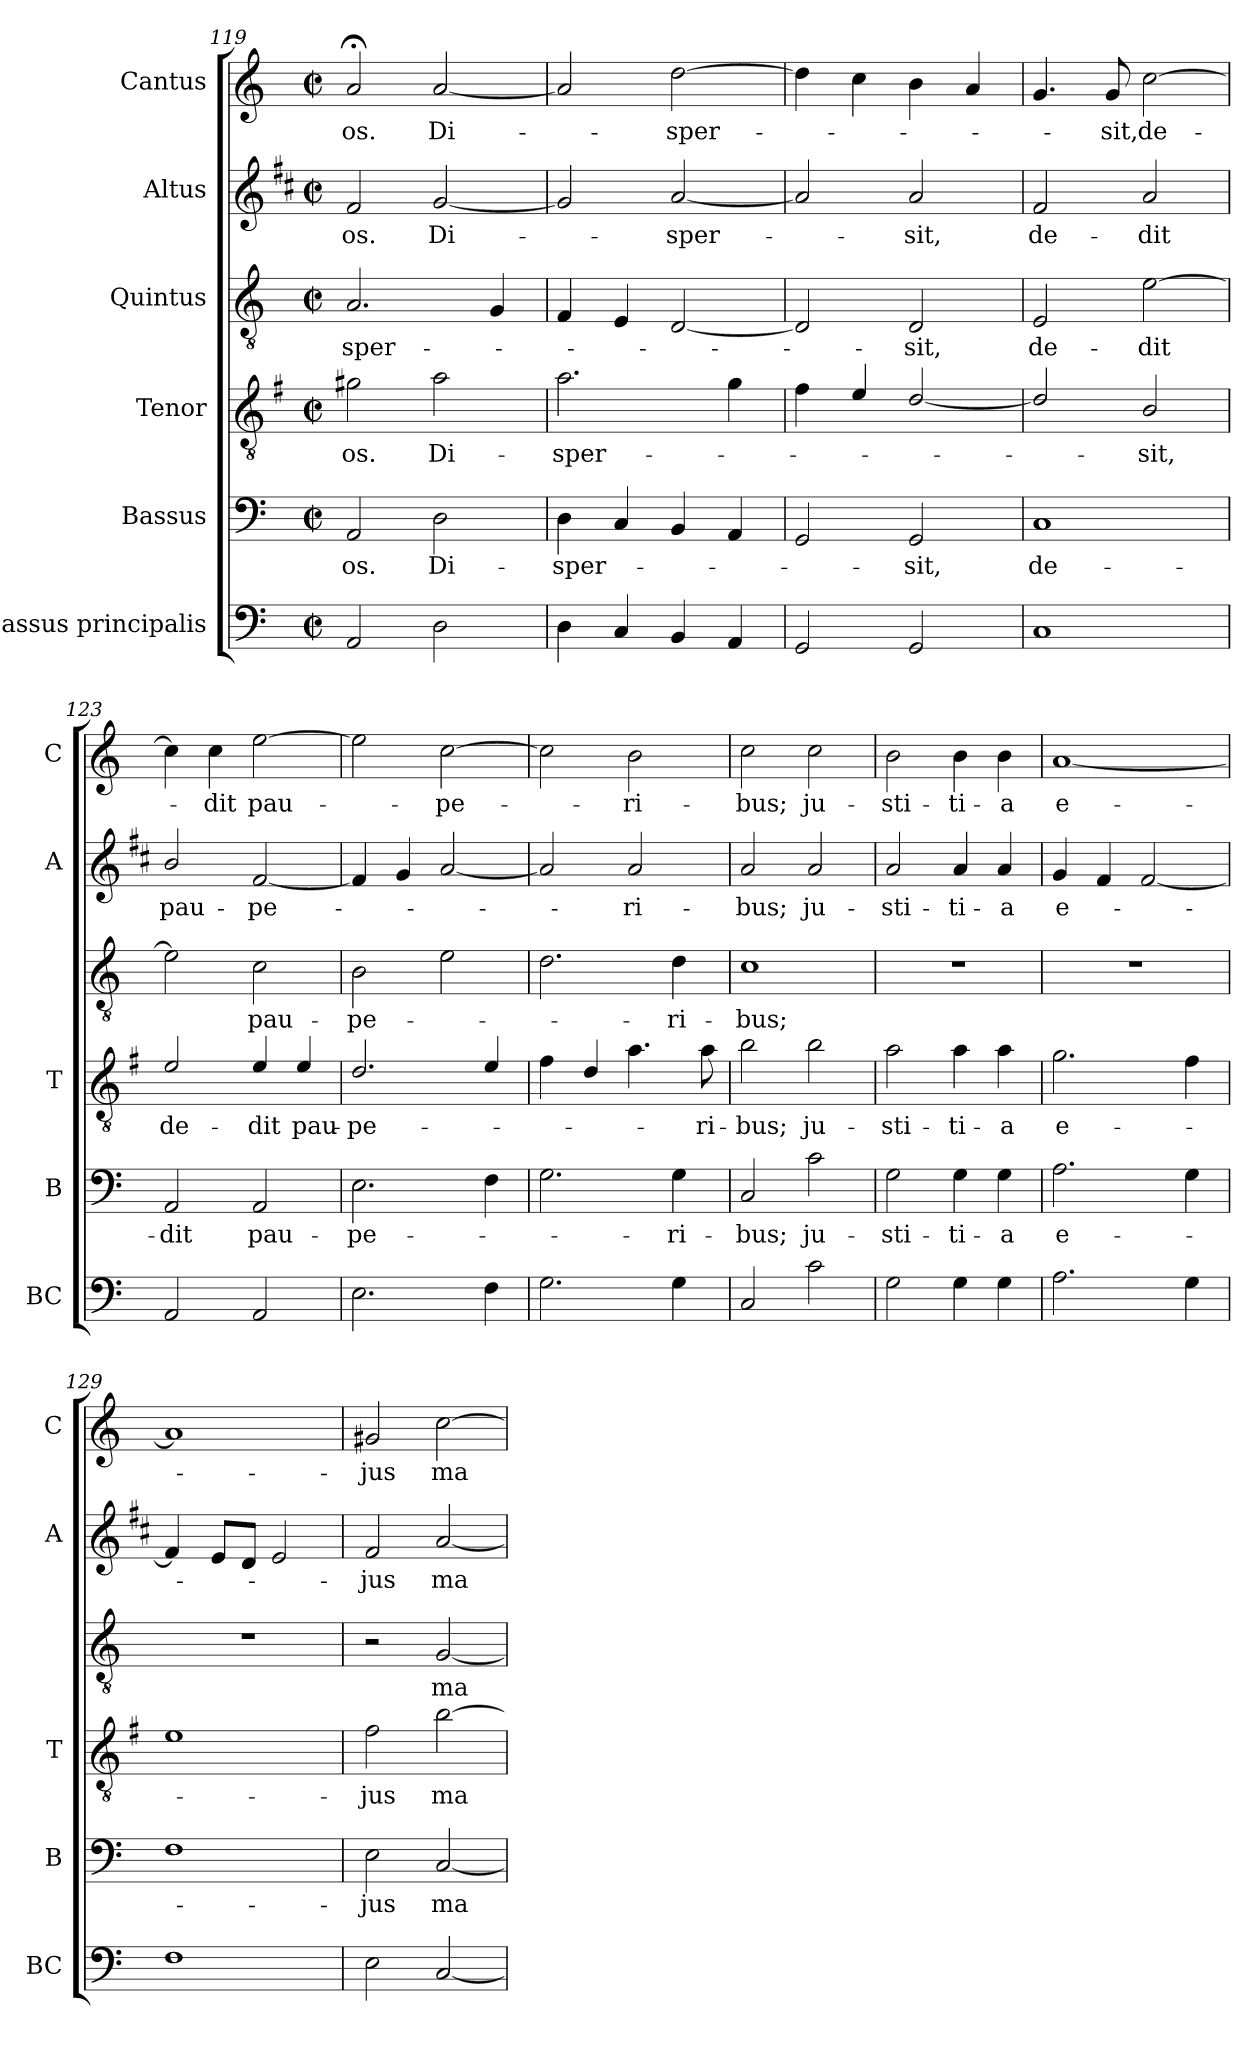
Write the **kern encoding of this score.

**kern	**kern	**text	**kern	**text	**kern	**text	**kern	**text	**kern	**text
*part6	*part5	*part5	*part4	*part4	*part3	*part3	*part2	*part2	*part1	*part1
*staff6	*staff5	*staff5	*staff4	*staff4	*staff3	*staff3	*staff2	*staff2	*staff1	*staff1
*I"Bassus principalis	*I"Bassus	*	*I"Tenor	*	*I"Quintus	*	*I"Altus	*	*I"Cantus	*
*I'BC	*I'B	*	*I'T	*	*	*	*I'A	*	*I'C	*
*clefF4	*clefF4	*	*clefGv2	*	*clefGv2	*	*clefG2	*	*clefG2	*
*	*	*	*ITrd4c7	*	*	*	*ITrd1c2	*	*	*
*k[]	*k[]	*	*k[]	*	*k[]	*	*k[]	*	*k[]	*
*C:	*C:	*	*C:	*	*C:	*	*C:	*	*C:	*
*M2/2	*M2/2	*	*M2/2	*	*M2/2	*	*M2/2	*	*M2/2	*
*met(c|)	*met(c|)	*	*met(c|)	*	*met(c|)	*	*met(c|)	*	*met(c|)	*
=119	=119	=119	=119	=119	=119	=119	=119	=119	=119	=119
!	!	!LO:LY:b	!	!LO:LY:b	!	!LO:LY:b	!	!LO:LY:b	!	!LO:LY:b
2AA/	2AA/	-os.	2c#X\	-os.	2.A/	-sper-	2e/	-os.	2a;</	-os.
!	!	!LO:LY:b	!	!LO:LY:b	!	!	!	!LO:LY:b	!	!LO:LY:b
2D\	2D\	Di-	2d\	Di-	.	.	[2f/	Di-	[2a/	Di-
.	.	.	.	.	4G/	.	.	.	.	.
!!LO:PB:g=z
=120	=120	=120	=120	=120	=120	=120	=120	=120	=120	=120
!	!	!LO:LY:b	!	!LO:LY:b	!	!	!	!	!	!
4D\	4D\	-sper-	2.d\	-sper-	4F/	.	2f/]	.	2a/]	.
4C/	4C/	.	.	.	4E/	.	.	.	.	.
!	!	!	!	!	!	!	!	!LO:LY:b	!	!LO:LY:b
4BB/	4BB/	.	.	.	[2D/	.	[2g/	-sper-	[2dd\	-sper-
4AA/	4AA/	.	4c\	.	.	.	.	.	.	.
=121	=121	=121	=121	=121	=121	=121	=121	=121	=121	=121
2GG/	2GG/	.	4B\	.	2D/]	.	2g/]	.	4dd\]	.
.	.	.	4A/	.	.	.	.	.	4cc\	.
!	!	!LO:LY:b	!	!	!	!LO:LY:b	!	!LO:LY:b	!	!
2GG/	2GG/	-sit,	[2G/	.	2D/	-sit,	2g/	-sit,	4b\	.
.	.	.	.	.	.	.	.	.	4a/	.
=122	=122	=122	=122	=122	=122	=122	=122	=122	=122	=122
!	!	!LO:LY:b	!	!	!	!LO:LY:b	!	!LO:LY:b	!	!
1C	1C	de-	2G/]	.	2E/	de-	2e/	de-	4.g/	.
!	!	!	!	!	!	!	!	!	!	!LO:LY:b
.	.	.	.	.	.	.	.	.	8g/	-sit,
!	!	!	!	!LO:LY:b	!	!LO:LY:b	!	!LO:LY:b	!	!LO:LY:b
.	.	.	2E/	-sit,	[2e\	-dit	2g/	-dit	[2cc\	de-
=123	=123	=123	=123	=123	=123	=123	=123	=123	=123	=123
!	!	!LO:LY:b	!	!LO:LY:b	!	!	!	!LO:LY:b	!	!
2AA/	2AA/	-dit	2A/	de-	2e\]	.	2a/	pau-	4cc\]	.
!	!	!	!	!	!	!	!	!	!	!LO:LY:b
.	.	.	.	.	.	.	.	.	4cc\	-dit
!	!	!LO:LY:b	!	!LO:LY:b	!	!LO:LY:b	!	!LO:LY:b	!	!LO:LY:b
2AA/	2AA/	pau-	4A/	-dit	2c\	pau-	[2e/	-pe-	[2ee\	pau-
!	!	!	!	!LO:LY:b	!	!	!	!	!	!
.	.	.	4A/	pau-	.	.	.	.	.	.
=124	=124	=124	=124	=124	=124	=124	=124	=124	=124	=124
!	!	!LO:LY:b	!	!LO:LY:b	!	!LO:LY:b	!	!	!	!
2.E\	2.E\	-pe-	2.G/	-pe-	2B\	-pe-	4e/]	.	2ee\]	.
.	.	.	.	.	.	.	4f/	.	.	.
!	!	!	!	!	!	!	!	!	!	!LO:LY:b
.	.	.	.	.	2e\	.	[2g/	.	[2cc\	-pe-
4F\	4F\	.	4A/	.	.	.	.	.	.	.
=125	=125	=125	=125	=125	=125	=125	=125	=125	=125	=125
2.G\	2.G\	.	4B\	.	2.d\	.	2g/]	.	2cc\]	.
.	.	.	4G/	.	.	.	.	.	.	.
!	!	!	!	!	!	!	!	!LO:LY:b	!	!LO:LY:b
.	.	.	4.d\	.	.	.	2g/	-ri-	2b\	-ri-
!	!	!LO:LY:b	!	!	!	!LO:LY:b	!	!	!	!
4G\	4G\	-ri-	.	.	4d\	-ri-	.	.	.	.
!	!	!	!	!LO:LY:b	!	!	!	!	!	!
.	.	.	8d\	-ri-	.	.	.	.	.	.
=126	=126	=126	=126	=126	=126	=126	=126	=126	=126	=126
!	!	!LO:LY:b	!	!LO:LY:b	!	!LO:LY:b	!	!LO:LY:b	!	!LO:LY:b
2C/	2C/	-bus;	2e\	-bus;	1c	-bus;	2g/	-bus;	2cc\	-bus;
!	!	!LO:LY:b	!	!LO:LY:b	!	!	!	!LO:LY:b	!	!LO:LY:b
2c\	2c\	ju-	2e\	ju-	.	.	2g/	ju-	2cc\	ju-
=127	=127	=127	=127	=127	=127	=127	=127	=127	=127	=127
!	!	!LO:LY:b	!	!LO:LY:b	!	!	!	!LO:LY:b	!	!LO:LY:b
2G\	2G\	-sti-	2d\	-sti-	1r	.	2g/	-sti-	2b\	-sti-
!	!	!LO:LY:b	!	!LO:LY:b	!	!	!	!LO:LY:b	!	!LO:LY:b
4G\	4G\	-ti-	4d\	-ti-	.	.	4g/	-ti-	4b\	-ti-
!	!	!LO:LY:b	!	!LO:LY:b	!	!	!	!LO:LY:b	!	!LO:LY:b
4G\	4G\	-a	4d\	-a	.	.	4g/	-a	4b\	-a
!!LO:LB:g=z
=128	=128	=128	=128	=128	=128	=128	=128	=128	=128	=128
!	!	!LO:LY:b	!	!LO:LY:b	!	!	!	!LO:LY:b	!	!LO:LY:b
2.A\	2.A\	e-	2.c\	e-	1r	.	4f/	e-	[1a	e-
.	.	.	.	.	.	.	4e/	.	.	.
.	.	.	.	.	.	.	[2e/	.	.	.
4G\	4G\	.	4B\	.	.	.	.	.	.	.
=129	=129	=129	=129	=129	=129	=129	=129	=129	=129	=129
1F	1F	.	1A	.	1r	.	4e/]	.	1a]	.
.	.	.	.	.	.	.	8d/L	.	.	.
.	.	.	.	.	.	.	8c/J	.	.	.
.	.	.	.	.	.	.	2d/	.	.	.
=130	=130	=130	=130	=130	=130	=130	=130	=130	=130	=130
!	!	!LO:LY:b	!	!LO:LY:b	!	!	!	!LO:LY:b	!	!LO:LY:b
2E\	2E\	-jus	2B\	-jus	2r	.	2e/	-jus	2g#X/	-jus
!	!	!LO:LY:b	!	!LO:LY:b	!	!LO:LY:b	!	!LO:LY:b	!	!LO:LY:b
[2C/	[2C/	ma-	[2e\	ma-	[2G/	ma-	[2g/	ma-	[2cc\	ma-
=	=	=	=	=	=	=	=	=	=	=
*-	*-	*-	*-	*-	*-	*-	*-	*-	*-	*-
